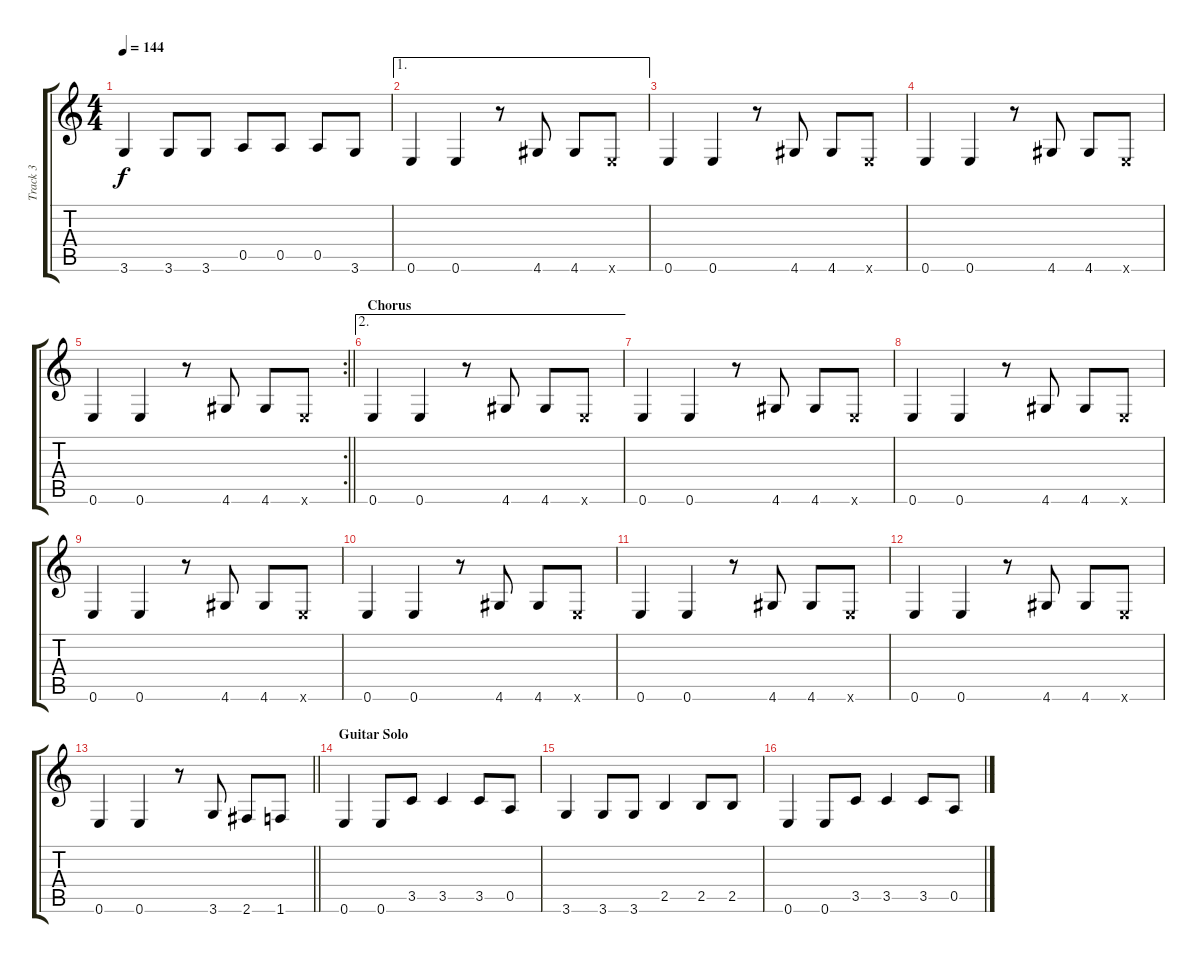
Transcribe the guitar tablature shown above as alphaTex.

\track ("Track 3" "Track 3") {instrument electricbassfinger}
\staff {score tabs}
\tuning (E4 B3 G3 D3 A2 E2) {hide}
\ts (4 4)
\tempo 144
\clef g2
\ks c
3.6.4{dy f} 3.6.8 3.6.8 0.5.8 0.5.8 0.5.8 3.6.8 |
\ae 1
0.6.4 0.6.4 r.8 4.6.8 4.6.8 0.6{x}.8 |
0.6.4 0.6.4 r.8 4.6.8 4.6.8 0.6{x}.8 |
0.6.4 0.6.4 r.8 4.6.8 4.6.8 0.6{x}.8 |
\rc 2
\barLineRight lightlight
0.6.4 0.6.4 r.8 4.6.8 4.6.8 0.6{x}.8 |
\ae 2
\section ("" "Chorus")
0.6.4 0.6.4 r.8 4.6.8 4.6.8 0.6{x}.8 |
0.6.4 0.6.4 r.8 4.6.8 4.6.8 0.6{x}.8 |
0.6.4 0.6.4 r.8 4.6.8 4.6.8 0.6{x}.8 |
0.6.4 0.6.4 r.8 4.6.8 4.6.8 0.6{x}.8 |
0.6.4 0.6.4 r.8 4.6.8 4.6.8 0.6{x}.8 |
0.6.4 0.6.4 r.8 4.6.8 4.6.8 0.6{x}.8 |
0.6.4 0.6.4 r.8 4.6.8 4.6.8 0.6{x}.8 |
\barLineRight lightlight
0.6.4 0.6.4 r.8 3.6.8 2.6.8 1.6.8 |
\section ("" "Guitar Solo")
0.6.4 0.6.8 3.5.8 3.5.4 3.5.8 0.5.8 |
3.6.4 3.6.8 3.6.8 2.5.4 2.5.8 2.5.8 |
0.6.4 0.6.8 3.5.8 3.5.4 3.5.8 0.5.8
